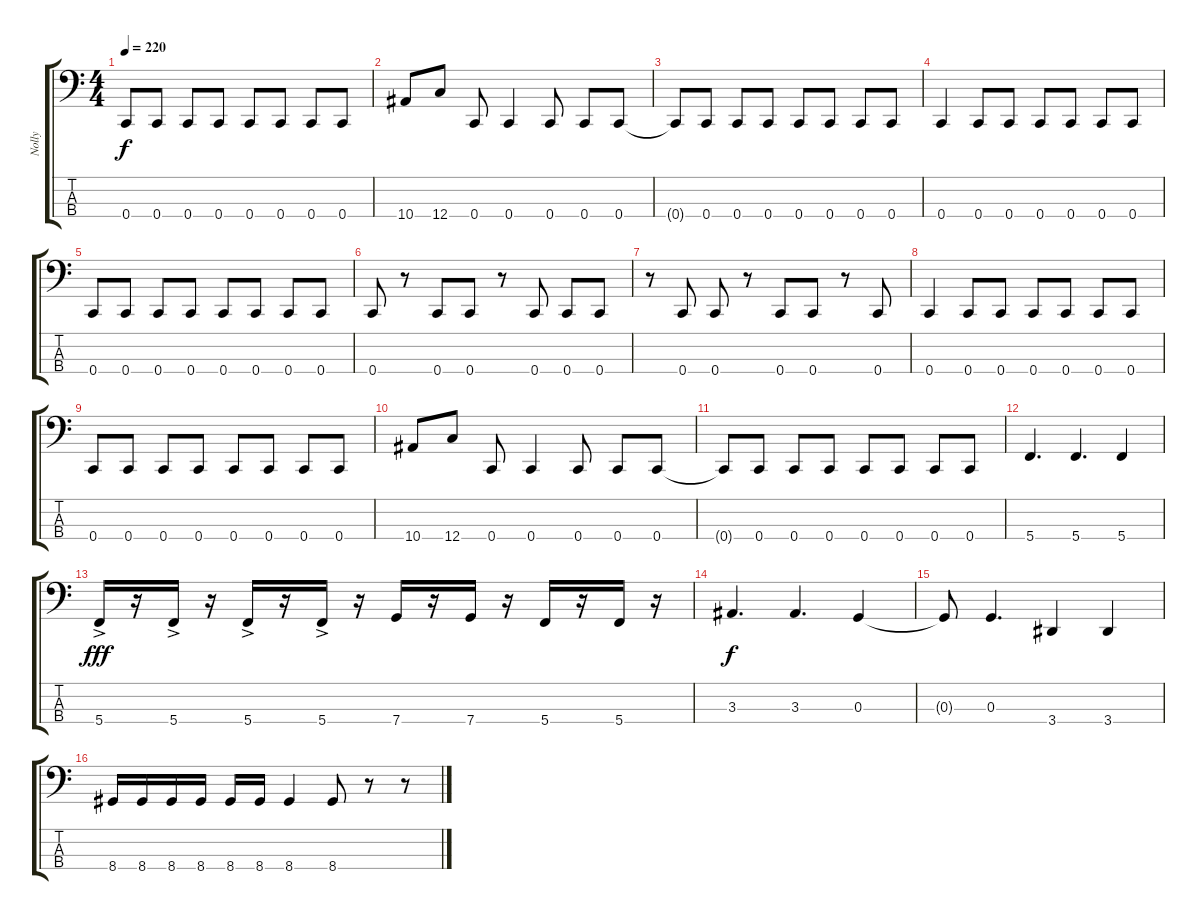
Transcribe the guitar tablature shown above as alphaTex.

\track ("Nolly" "Nolly") {instrument electricbassfinger}
\staff {score tabs}
\tuning (F2 C2 G1 C1) {hide}
\ts (4 4)
\tempo 220
\clef f4
\ks c
0.4.8{dy f} 0.4.8 0.4.8 0.4.8 0.4.8 0.4.8 0.4.8 0.4.8 |
10.4.8 12.4.8 0.4.8 0.4.4 0.4.8 0.4.8 0.4.8 |
0.4{t}.8 0.4.8 0.4.8 0.4.8 0.4.8 0.4.8 0.4.8 0.4.8 |
0.4.4 0.4.8 0.4.8 0.4.8 0.4.8 0.4.8 0.4.8 |
0.4.8 0.4.8 0.4.8 0.4.8 0.4.8 0.4.8 0.4.8 0.4.8 |
0.4.8 r.8 0.4.8 0.4.8 r.8 0.4.8 0.4.8 0.4.8 |
r.8 0.4.8 0.4.8 r.8 0.4.8 0.4.8 r.8 0.4.8 |
0.4.4 0.4.8 0.4.8 0.4.8 0.4.8 0.4.8 0.4.8 |
0.4.8 0.4.8 0.4.8 0.4.8 0.4.8 0.4.8 0.4.8 0.4.8 |
10.4.8 12.4.8 0.4.8 0.4.4 0.4.8 0.4.8 0.4.8 |
0.4{t}.8 0.4.8 0.4.8 0.4.8 0.4.8 0.4.8 0.4.8 0.4.8 |
5.4.4{d} 5.4.4{d} 5.4.4 |
5.4{ac}.16{dy fff} r.16 5.4{ac}.16 r.16 5.4{ac}.16 r.16 5.4{ac}.16 r.16 7.4.16 r.16 7.4.16 r.16 5.4.16 r.16 5.4.16 r.16 |
3.3.4{d dy f} 3.3.4{d} 0.3.4 |
0.3{t}.8 0.3.4{d} 3.4.4 3.4.4 |
8.4.16 8.4.16 8.4.16 8.4.16 8.4.16 8.4.16 8.4.4 8.4.8 r.8 r.8
